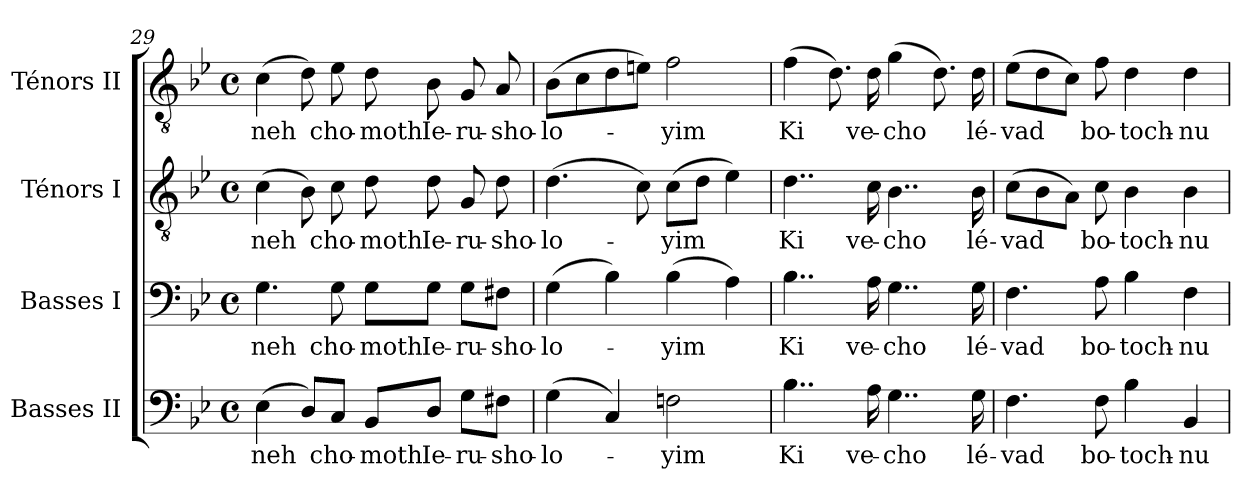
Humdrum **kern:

**kern	**text	**kern	**text	**kern	**text	**kern	**text
*part4	*part4	*part3	*part3	*part2	*part2	*part1	*part1
*staff4	*staff4	*staff3	*staff3	*staff2	*staff2	*staff1	*staff1
*I"Basses II	*	*I"Basses I	*	*I"Ténors I	*	*I"Ténors II	*
*I'B. 2	*	*I'B. 1	*	*I'T. 2	*	*I'T. 1	*
*clefF4	*	*clefF4	*	*clefGv2	*	*clefGv2	*
*	*	*	*	*ITrd7c12	*	*ITrd7c12	*
*k[b-e-]	*	*k[b-e-]	*	*k[b-e-]	*	*k[b-e-]	*
*B-:	*	*B-:	*	*B-:	*	*B-:	*
*M4/4	*	*M4/4	*	*M4/4	*	*M4/4	*
*met(c)	*	*met(c)	*	*met(c)	*	*met(c)	*
=29	=29	=29	=29	=29	=29	=29	=29
!	!LO:LY:b:color=#000000	!	!	!	!	!	!
!	!	!	!LO:LY:b:color=#000000	!	!	!	!
!	!	!	!	!	!LO:LY:b:color=#000000	!	!
!	!	!	!	!	!	!	!LO:LY:b:color=#000000
(4E-i\	-neh	4.Gi\	-neh	(4Ci\	-neh	(4Ci\	-neh
8Di/L)	.	.	.	8BB-i\)	.	8Di\)	.
!	!LO:LY:b:color=#000000	!	!	!	!	!	!
!	!	!	!LO:LY:b:color=#000000	!	!	!	!
!	!	!	!	!	!LO:LY:b:color=#000000	!	!
!	!	!	!	!	!	!	!LO:LY:b:color=#000000
8Ci/J	cho-	8Gi\	cho-	8Ci\	cho-	8E-i\	cho-
!	!LO:LY:b:color=#000000	!	!	!	!	!	!
!	!	!	!LO:LY:b:color=#000000	!	!	!	!
!	!	!	!	!	!LO:LY:b:color=#000000	!	!
!	!	!	!	!	!	!	!LO:LY:b:color=#000000
8BB-i/L	-moth	8Gi\L	-moth	8Di\	-moth	8Di\	-moth
!	!LO:LY:b:color=#000000	!	!	!	!	!	!
!	!	!	!LO:LY:b:color=#000000	!	!	!	!
!	!	!	!	!	!LO:LY:b:color=#000000	!	!
!	!	!	!	!	!	!	!LO:LY:b:color=#000000
8Di/J	Ie-	8Gi\J	Ie-	8Di\	Ie-	8BB-i\	Ie-
!	!LO:LY:b:color=#000000	!	!	!	!	!	!
!	!	!	!LO:LY:b:color=#000000	!	!	!	!
!	!	!	!	!	!LO:LY:b:color=#000000	!	!
!	!	!	!	!	!	!	!LO:LY:b:color=#000000
8Gi\L	-ru-	8Gi\L	-ru-	8GGi/	-ru-	8GGi/	-ru-
!	!LO:LY:b:color=#000000	!	!	!	!	!	!
!	!	!	!LO:LY:b:color=#000000	!	!	!	!
!	!	!	!	!	!LO:LY:b:color=#000000	!	!
!	!	!	!	!	!	!	!LO:LY:b:color=#000000
8F#Xi\J	-sho-	8F#Xi\J	-sho-	8Di\	-sho-	8AAi/	-sho-
=30	=30	=30	=30	=30	=30	=30	=30
!	!LO:LY:b:color=#000000	!	!	!	!	!	!
!	!	!	!LO:LY:b:color=#000000	!	!	!	!
!	!	!	!	!	!LO:LY:b:color=#000000	!	!
!	!	!	!	!	!	!	!LO:LY:b:color=#000000
(4Gi\	-lo-	(4Gi\	-lo-	(4.Di\	-lo-	(8BB-i\L	-lo-
.	.	.	.	.	.	8Ci\	.
4Ci/)	.	4B-i\)	.	.	.	8Di\	.
.	.	.	.	8Ci\)	.	8Eni\J)	.
!	!LO:LY:b:color=#000000	!	!	!	!	!	!
!	!	!	!LO:LY:b:color=#000000	!	!	!	!
!	!	!	!	!	!LO:LY:b:color=#000000	!	!
!	!	!	!	!	!	!	!LO:LY:b:color=#000000
2Fni\	-yim	(4B-i\	-yim	(8Ci\L	-yim	2Fi\	-yim
.	.	.	.	8Di\J	.	.	.
.	.	4Ai\)	.	4E-i\)	.	.	.
!!LO:PB:g=z
=31	=31	=31	=31	=31	=31	=31	=31
!	!LO:LY:b:color=#000000	!	!	!	!	!	!
!	!	!	!LO:LY:b:color=#000000	!	!	!	!
!	!	!	!	!	!LO:LY:b:color=#000000	!	!
!	!	!	!	!	!	!	!LO:LY:b:color=#000000
4..B-i\	Ki	4..B-i\	Ki	4..Di\	Ki	(4Fi\	Ki
.	.	.	.	.	.	8.Di\)	.
!	!LO:LY:b:color=#000000	!	!	!	!	!	!
!	!	!	!LO:LY:b:color=#000000	!	!	!	!
!	!	!	!	!	!LO:LY:b:color=#000000	!	!
!	!	!	!	!	!	!	!LO:LY:b:color=#000000
16Ai\	ve-	16Ai\	ve-	16Ci\	ve-	16Di\	ve-
!	!LO:LY:b:color=#000000	!	!	!	!	!	!
!	!	!	!LO:LY:b:color=#000000	!	!	!	!
!	!	!	!	!	!LO:LY:b:color=#000000	!	!
!	!	!	!	!	!	!	!LO:LY:b:color=#000000
4..Gi\	-cho	4..Gi\	-cho	4..BB-i\	-cho	(4Gi\	-cho
.	.	.	.	.	.	8.Di\)	.
!	!LO:LY:b:color=#000000	!	!	!	!	!	!
!	!	!	!LO:LY:b:color=#000000	!	!	!	!
!	!	!	!	!	!LO:LY:b:color=#000000	!	!
!	!	!	!	!	!	!	!LO:LY:b:color=#000000
16Gi\	lé-	16Gi\	lé-	16BB-i\	lé-	16Di\	lé-
=32	=32	=32	=32	=32	=32	=32	=32
!	!LO:LY:b:color=#000000	!	!	!	!	!	!
!	!	!	!LO:LY:b:color=#000000	!	!	!	!
!	!	!	!	!	!LO:LY:b:color=#000000	!	!
!	!	!	!	!	!	!	!LO:LY:b:color=#000000
4.Fi\	-vad	4.Fi\	-vad	(8Ci\L	-vad	(8E-i\L	-vad
.	.	.	.	8BB-i\	.	8Di\	.
.	.	.	.	8AAi\J)	.	8Ci\J)	.
!	!LO:LY:b:color=#000000	!	!	!	!	!	!
!	!	!	!LO:LY:b:color=#000000	!	!	!	!
!	!	!	!	!	!LO:LY:b:color=#000000	!	!
!	!	!	!	!	!	!	!LO:LY:b:color=#000000
8Fi\	bo-	8Ai\	bo-	8Ci\	bo-	8Fi\	bo-
!	!LO:LY:b:color=#000000	!	!	!	!	!	!
!	!	!	!LO:LY:b:color=#000000	!	!	!	!
!	!	!	!	!	!LO:LY:b:color=#000000	!	!
!	!	!	!	!	!	!	!LO:LY:b:color=#000000
4B-i\	-toch-	4B-i\	-toch-	4BB-i\	-toch-	4Di\	-toch-
!	!LO:LY:b:color=#000000	!	!	!	!	!	!
!	!	!	!LO:LY:b:color=#000000	!	!	!	!
!	!	!	!	!	!LO:LY:b:color=#000000	!	!
!	!	!	!	!	!	!	!LO:LY:b:color=#000000
4BB-i/	-nu	4Fi\	-nu	4BB-i\	-nu	4Di\	-nu
=	=	=	=	=	=	=	=
*-	*-	*-	*-	*-	*-	*-	*-
